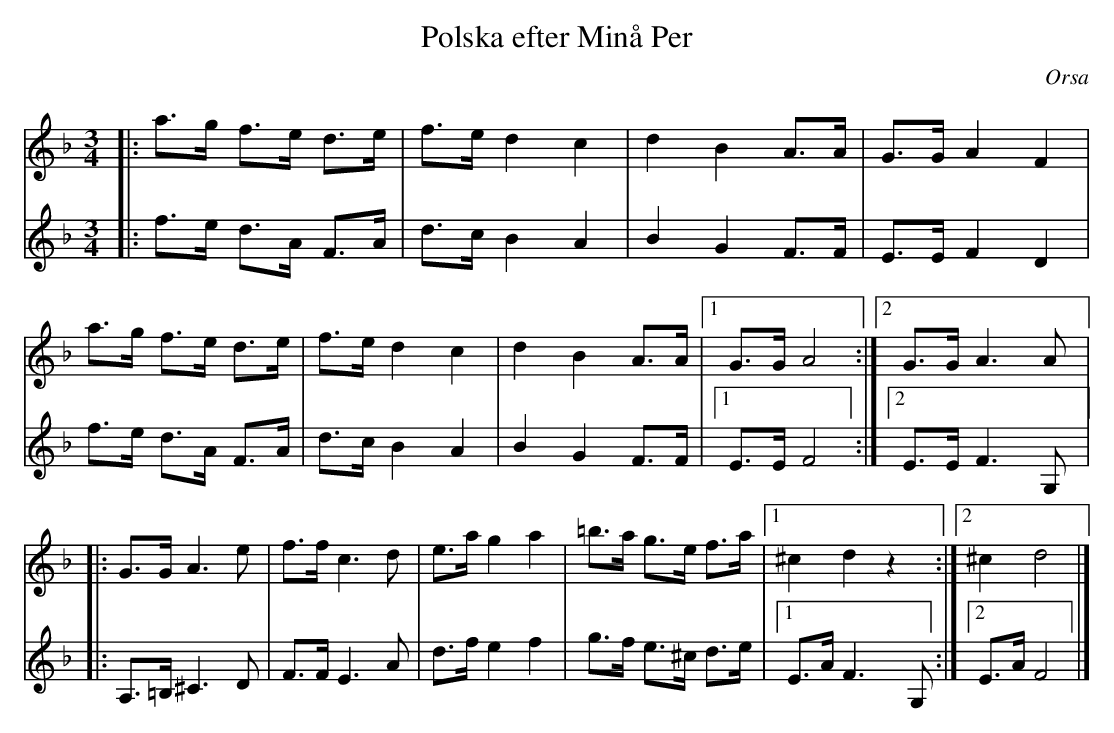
X:1
T: Polska efter Minå Per
O: Orsa
M: 3/4
L: 1/8
K: Dm
V:1
|:a>g f>e d>e | f>e d2 c2 | d2 B2 A>A | G>G A2 F2 |
a>g f>e d>e | f>e d2 c2 | d2 B2 A>A |1 G>G A4 :|2 G>G A3 A |:
V:2
|:f>e d>A F>A | d>c B2 A2 | B2 G2 F>F | E>E F2 D2 |
f>e d>A F>A | d>c B2 A2 | B2 G2 F>F |1 E>E F4 :|2 E>E F3 G, |:
V:1
G>G A3 e | f>f c3 d | e>a g2 a2 | =b>a g>e f>a |1 ^c2 d2 z2 :|2 ^c2 d4 |]
V:2
A,>=B,^C3 D | F>F E3 A | d>f e2 f2 | g>f e>^c d>e |1 E>A F3 G, :|2 E>A F4|]
